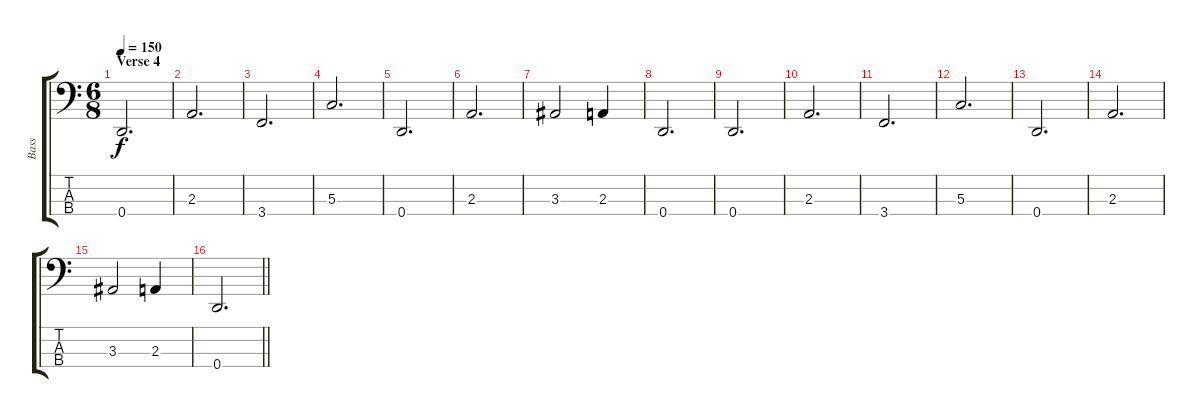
\track ("Bass" "Bass") {instrument electricbasspick}
\staff {score tabs}
\tuning (F2 C2 G1 D1) {hide}
\ts (6 8)
\section ("" "Verse 4")
\tempo 150
\clef f4
\ks c
0.4.2{d dy f} |
2.3.2{d} |
3.4.2{d} |
5.3.2{d} |
0.4.2{d} |
2.3.2{d} |
3.3.2 2.3.4 |
0.4.2{d} |
0.4.2{d} |
2.3.2{d} |
3.4.2{d} |
5.3.2{d} |
0.4.2{d} |
2.3.2{d} |
3.3.2 2.3.4 |
\barLineRight lightlight
0.4.2{d}
